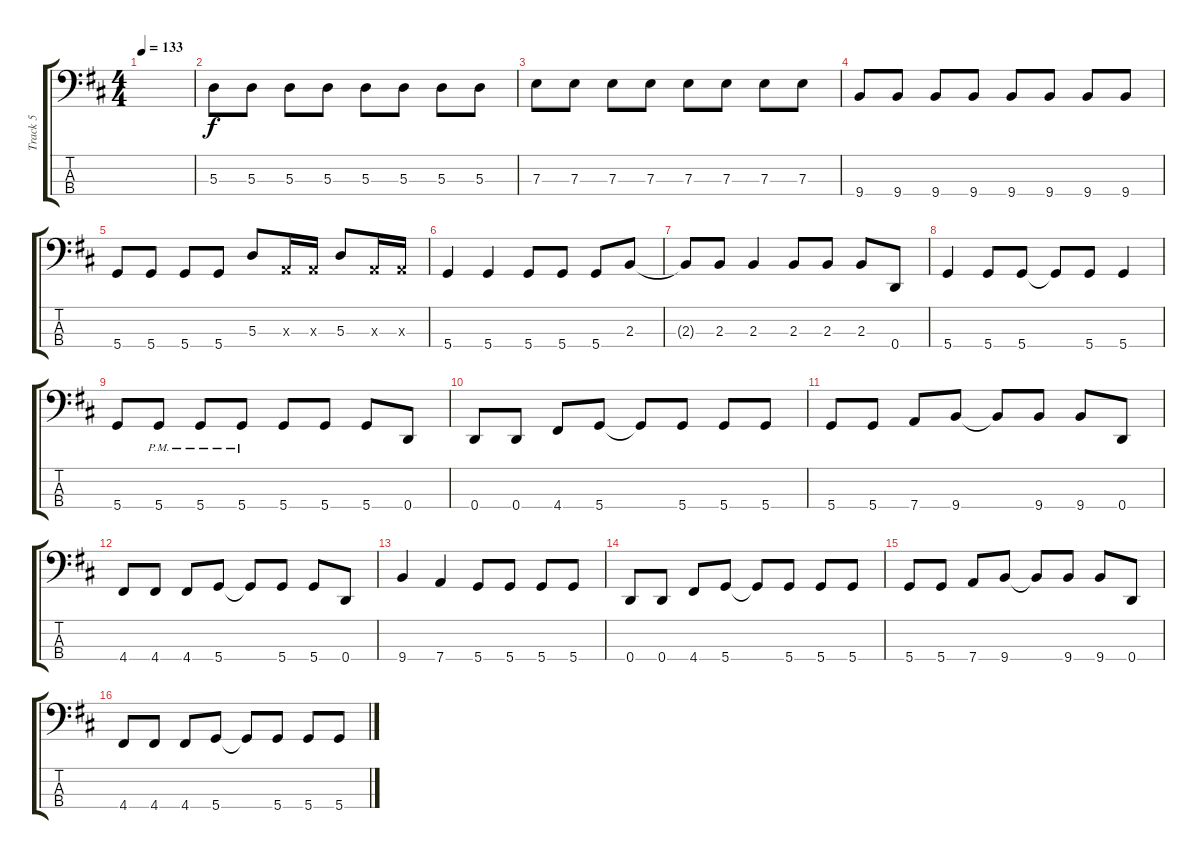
\track ("Track 5" "Track 5") {instrument electricbasspick}
\staff {score tabs}
\tuning (G2 D2 A1 D1) {hide}
\ts (4 4)
\tempo 133
\clef f4
\ks d
|
5.3.8 5.3.8 5.3.8 5.3.8 5.3.8 5.3.8 5.3.8 5.3.8 |
7.3.8 7.3.8 7.3.8 7.3.8 7.3.8 7.3.8 7.3.8 7.3.8 |
9.4.8 9.4.8 9.4.8 9.4.8 9.4.8 9.4.8 9.4.8 9.4.8 |
5.4.8 5.4.8 5.4.8 5.4.8 5.3.8 0.3{x}.16 0.3{x}.16 5.3.8 0.3{x}.16 0.3{x}.16 |
5.4.4 5.4.4 5.4.8 5.4.8 5.4.8 2.3.8 |
2.3{t}.8 2.3.8 2.3.4 2.3.8 2.3.8 2.3.8 0.4.8 |
5.4.4 5.4.8 5.4.8 5.4{t}.8 5.4.8 5.4.4 |
5.4.8 5.4{pm}.8 5.4{pm}.8 5.4{pm}.8 5.4.8 5.4.8 5.4.8 0.4.8 |
0.4.8 0.4.8 4.4.8 5.4.8 5.4{t}.8 5.4.8 5.4.8 5.4.8 |
5.4.8 5.4.8 7.4.8 9.4.8 9.4{t}.8 9.4.8 9.4.8 0.4.8 |
4.4.8 4.4.8 4.4.8 5.4.8 5.4{t}.8 5.4.8 5.4.8 0.4.8 |
9.4.4 7.4.4 5.4.8 5.4.8 5.4.8 5.4.8 |
0.4.8 0.4.8 4.4.8 5.4.8 5.4{t}.8 5.4.8 5.4.8 5.4.8 |
5.4.8 5.4.8 7.4.8 9.4.8 9.4{t}.8 9.4.8 9.4.8 0.4.8 |
4.4.8 4.4.8 4.4.8 5.4.8 5.4{t}.8 5.4.8 5.4.8 5.4.8
